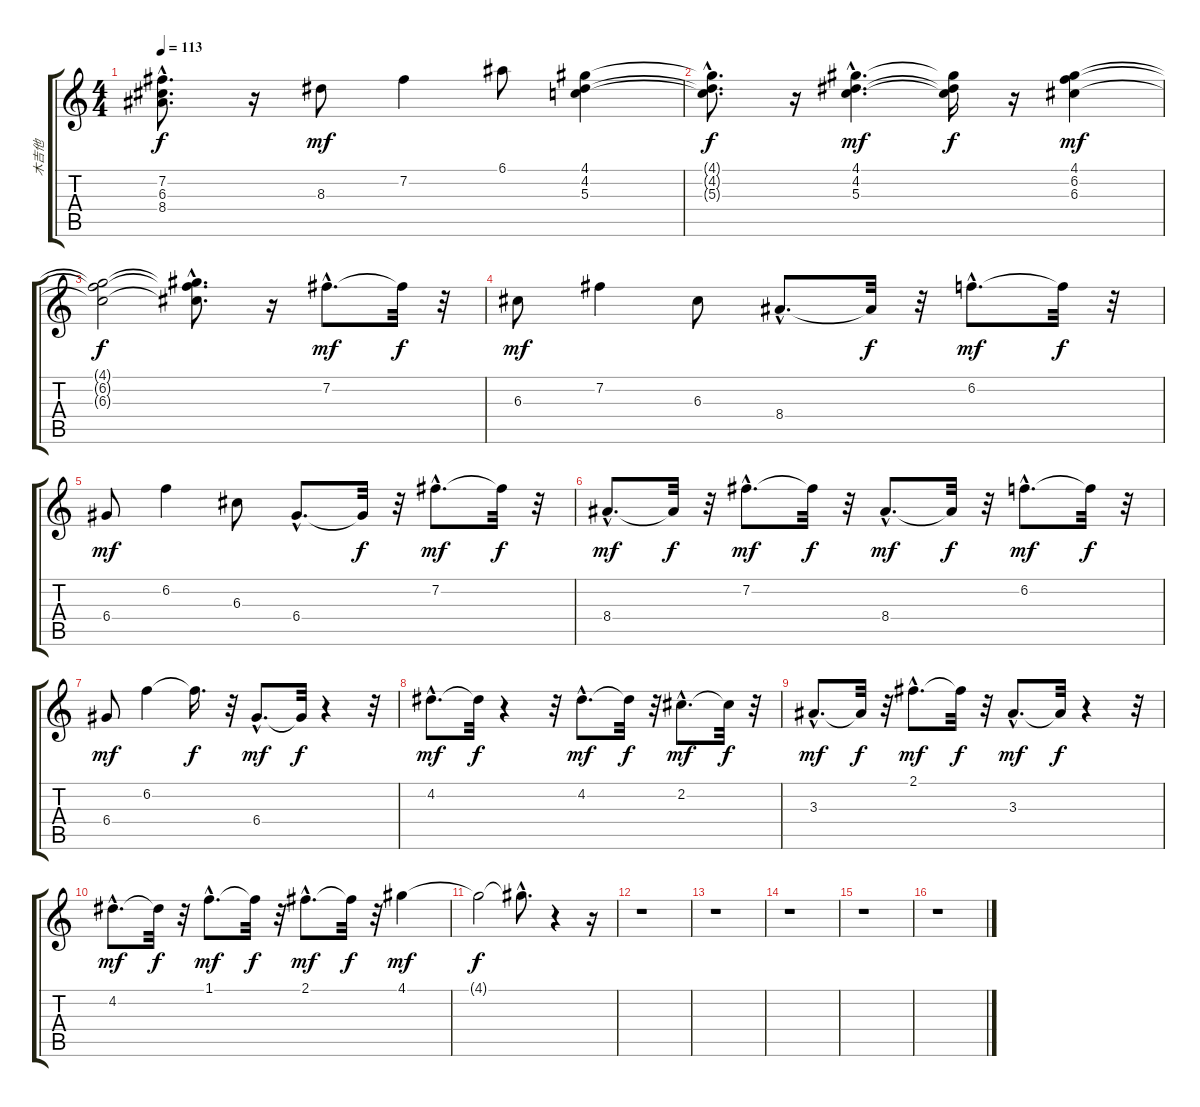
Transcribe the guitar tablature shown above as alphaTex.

\track ("木吉他" "木吉他") {instrument acousticguitarsteel}
\staff {score tabs}
\tuning (E4 B3 G3 D3 A2 E2) {hide}
\ts (4 4)
\tempo 113
\clef g2
\ks c
(7.2{hac t} 6.3{hac t} 8.4{hac t}).8{d dy f} r.16 8.3.8{dy mf} 7.2.4 6.1.8 (4.1 4.2 5.3).4 |
(4.1{hac t} 4.2{hac t} 5.3{hac t}).8{d dy f} r.16 (4.1{hac} 4.2{hac} 5.3{hac}).4{d dy mf} (4.1{t} 4.2{t} 5.3{t}).16{dy f} r.16 (4.1 6.2 6.3).4{dy mf} |
(4.1{t} 6.2{t} 6.3{t}).2{dy f} (4.1{hac t} 6.2{hac t} 6.3{hac t}).8{d} r.16 7.2{hac}.8{d dy mf balance 2} 7.2{t}.32{dy f} r.32 |
6.3.8{dy mf} 7.2.4 6.3.8 8.4{hac}.8{d} 8.4{t}.32{dy f} r.32 6.2{hac}.8{d dy mf} 6.2{t}.32{dy f} r.32 |
6.4.8{dy mf} 6.2.4 6.3.8 6.4{hac}.8{d} 6.4{t}.32{dy f} r.32 7.2{hac}.8{d dy mf} 7.2{t}.32{dy f} r.32 |
8.4{hac}.8{d dy mf} 8.4{t}.32{dy f} r.32 7.2{hac}.8{d dy mf} 7.2{t}.32{dy f} r.32 8.4{hac}.8{d dy mf} 8.4{t}.32{dy f} r.32 6.2{hac}.8{d dy mf} 6.2{t}.32{dy f} r.32 |
6.4.8{dy mf} 6.2.4 6.2{t}.16{d dy f} r.32 6.4{hac}.8{d dy mf} 6.4{t}.32{dy f} r.4 r.32 |
4.2{hac}.8{d dy mf} 4.2{t}.32{dy f} r.4 r.32 4.2{hac}.8{d dy mf} 4.2{t}.32{dy f} r.32 2.2{hac}.8{d dy mf} 2.2{t}.32{dy f} r.32 |
3.3{hac}.8{d dy mf} 3.3{t}.32{dy f} r.32 2.1{hac}.8{d dy mf} 2.1{t}.32{dy f} r.32 3.3{hac}.8{d dy mf} 3.3{t}.32{dy f} r.4 r.32 |
4.2{hac}.8{d dy mf} 4.2{t}.32{dy f} r.32 1.1{hac}.8{d dy mf} 1.1{t}.32{dy f} r.32 2.1{hac}.8{d dy mf} 2.1{t}.32{dy f} r.32 4.1.4{dy mf} |
4.1{t}.2{dy f} 4.1{hac t}.8{d} r.4 r.16 |
r.1 |
r.1 |
r.1 |
r.1 |
r.1
